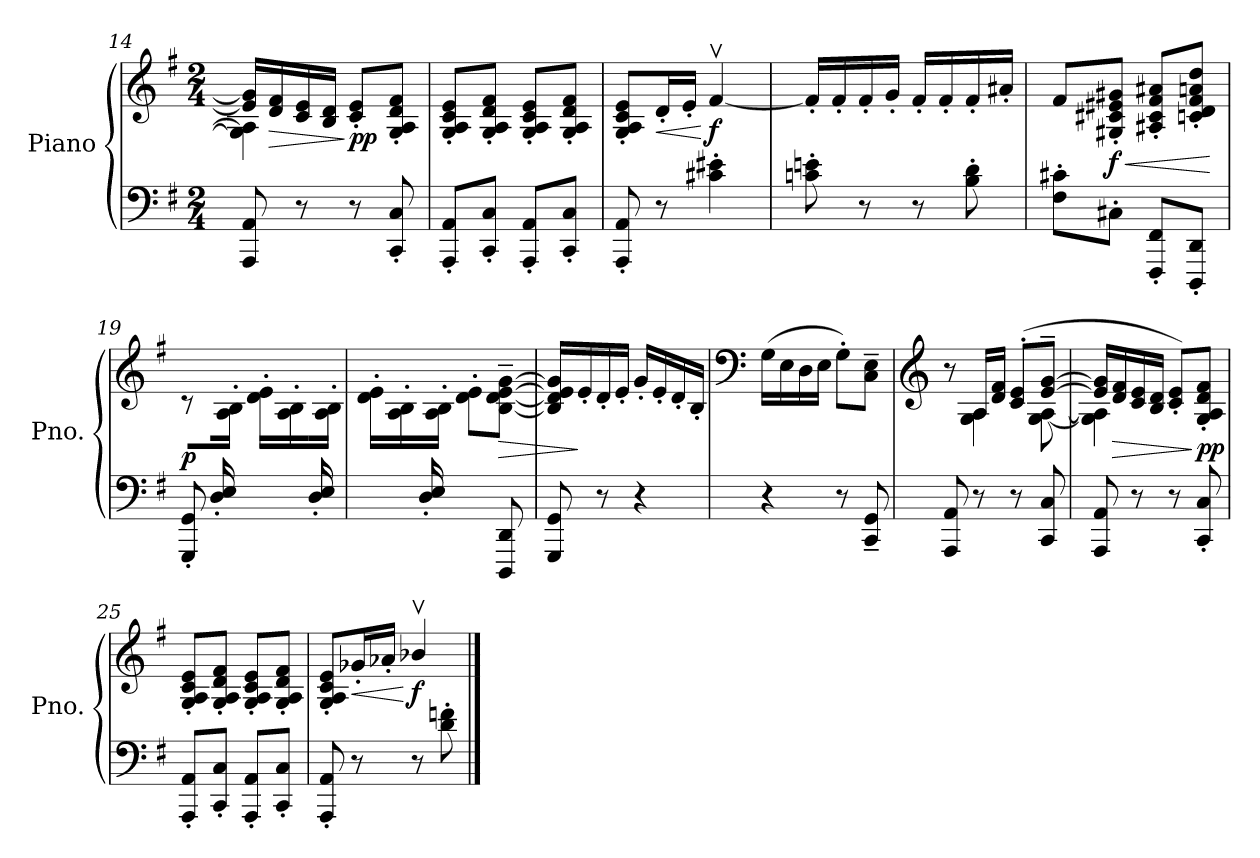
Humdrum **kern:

**kern	**kern	**dynam
*part1	*part1	*part1
*staff2	*staff1	*staff1/2
*I"Piano	*	*
*I'Pno.	*	*
*clefF4	*clefG2	*
*k[f#]	*k[f#]	*
*M2/4	*M2/4	*
=14	=14	=14
*	*^	*
8AAA/ 8AA/	16e/] 16g/]LL	4G\] 4A\]	.
!	!	!	!LO:HP:b
.	16d/ 16f#/	.	>
8r	16c/ 16e/	.	.
.	16B/ 16d/JJ	.	.
!	!	!	!LO:DY:n=1:b
8r	8c/' 8e/'L	4ryy	] pp
8CC/' 8C/'	8G/' 8A/' 8d/' 8f#/'J	.	.
*	*v	*v	*
=15	=15	=15
8AAA/' 8AA/'L	8G/' 8A/' 8c/' 8e/'L	.
8CC/' 8C/'J	8G/' 8A/' 8d/' 8f#/'J	.
8AAA/' 8AA/'L	8G/' 8A/' 8c/' 8e/'L	.
8CC/' 8C/'J	8G/' 8A/' 8d/' 8f#/'J	.
=16	=16	=16
8AAA/' 8AA/'	8G/' 8A/' 8c/' 8e/'L	.
!	!	!LO:HP:b
8r	16d'/L	<
.	16e'/JJ	.
!	!	!LO:DY:n=1:b
4c#X\' 4e#X\'	[4f#v/	[ f
=17	=17	=17
8cn\' 8en\'	16f#'/LL]	.
.	16f#'/	.
8r	16f#'/	.
.	16g'/JJ	.
8r	16f#'/LL	.
.	16f#'/	.
8B\' 8d\'	16f#'/	.
.	16a#X'/JJ	.
!!LO:LB:g=z
=18	=18	=18
8F#\' 8c#X\'L	8f#/L	.
!	!	!LO:HP:b
!	!	!LO:DY:n=1:b
8C#X'\J	8G#X/' 8c#X/' 8e#X/' 8g#X/'J	< f
8FFF#/' 8FF#/'L	8A#X/' 8c#/' 8f#/' 8a#X/'L	.
8DDD/' 8DD/'J	8cn/' 8d/' 8f#/' 8an/' 8dd/'J	.
.	.	[
=19	=19	=19
*^	*	*
!	!	!	!LO:DY:b
8ryy	8GGG/' 8GG/'	8r	p
16D/' 16E/'LL	8ryy	16ryy	.
8.ryy	.	16A\' 16B\'JJ	.
.	4ryy	16d\' 16e\'LL	.
.	.	16A\' 16B\'	.
16D/' 16E/'	.	16ryy	.
16ryy	.	16A\' 16B\'JJ	.
=20	=20	=20	=20
8ryy	4ryy	16d\' 16e\'LL	.
.	.	16A\' 16B\'	.
16D/' 16E/'	.	16ryy	.
4ryy	.	16A\' 16B\'JJ	.
.	8ryy	8d\' 8e\'L	.
!	!	!	!LO:HP:b
.	8DDD/ 8DD/	[8B\~ [8d\~ [8e\~ [8g\~J	>
16ryy	.	.	.
*v	*v	*	*
=21	=21	=21
8GGG/ 8GG/	16B/] 16d/] 16e/] 16g/]LL	.
.	16e'/	]
8r	16d'/	.
.	16e'/JJ	.
4r	16g'/LL	.
.	16e'/	.
.	16d'/	.
.	16B'/JJ	.
!!LO:PB:g=z
=22	=22	=22
*	*clefF4	*
4r	(>16G\LL	.
.	16E\	.
.	16D\	.
.	16E\JJ	.
8r	8G'\L)	.
8CC/~ 8GG/~	8C\~ 8E\~J	.
=23	=23	=23
*	*clefG2	*
*	*^	*
8AAA/ 8AA/	8r	8ryy	.
8r	16A/LL	(>4G\ 4A\	.
.	16d/ 16f#/JJ	.	.
8r	(8c/' 8e/'L	.	.
8CC/ 8C/	[8e/~ [8g/~J	[8G\ [8A\	.
=24	=24	=24	=24
8AAA/ 8AA/	16e/] 16g/]LL	4G\] 4A\]	.
!	!	!	!LO:HP:b
.	16d/ 16f#/	.	>
8r	16c/ 16e/	.	.
.	16B/ 16d/JJ	.	.
8r	8c/' 8e/'L)	4ryy	.
!	!	!	!LO:DY:n=1:b
8CC/' 8C/'	8G/' 8A/' 8d/' 8f#/'J	.	] pp
*	*v	*v	*
=25	=25	=25
8AAA/' 8AA/'L	8G/' 8A/' 8c/' 8e/'L	.
8CC/' 8C/'J	8G/' 8A/' 8d/' 8f#/'J	.
8AAA/' 8AA/'L	8G/' 8A/' 8c/' 8e/'L	.
8CC/' 8C/'J	8G/' 8A/' 8d/' 8f#/'J	.
=26	=26	=26
8AAA/' 8AA/'	8G/' 8A/' 8c/' 8e/'L	.
!	!	!LO:HP:b
8r	16g-X'/L	<
.	16a-X'/JJ	.
!	!	!LO:DY:n=1:b
8r	4b-Xv/	[ f
8d\' 8fn\'	.	.
==	==	==
*-	*-	*-
